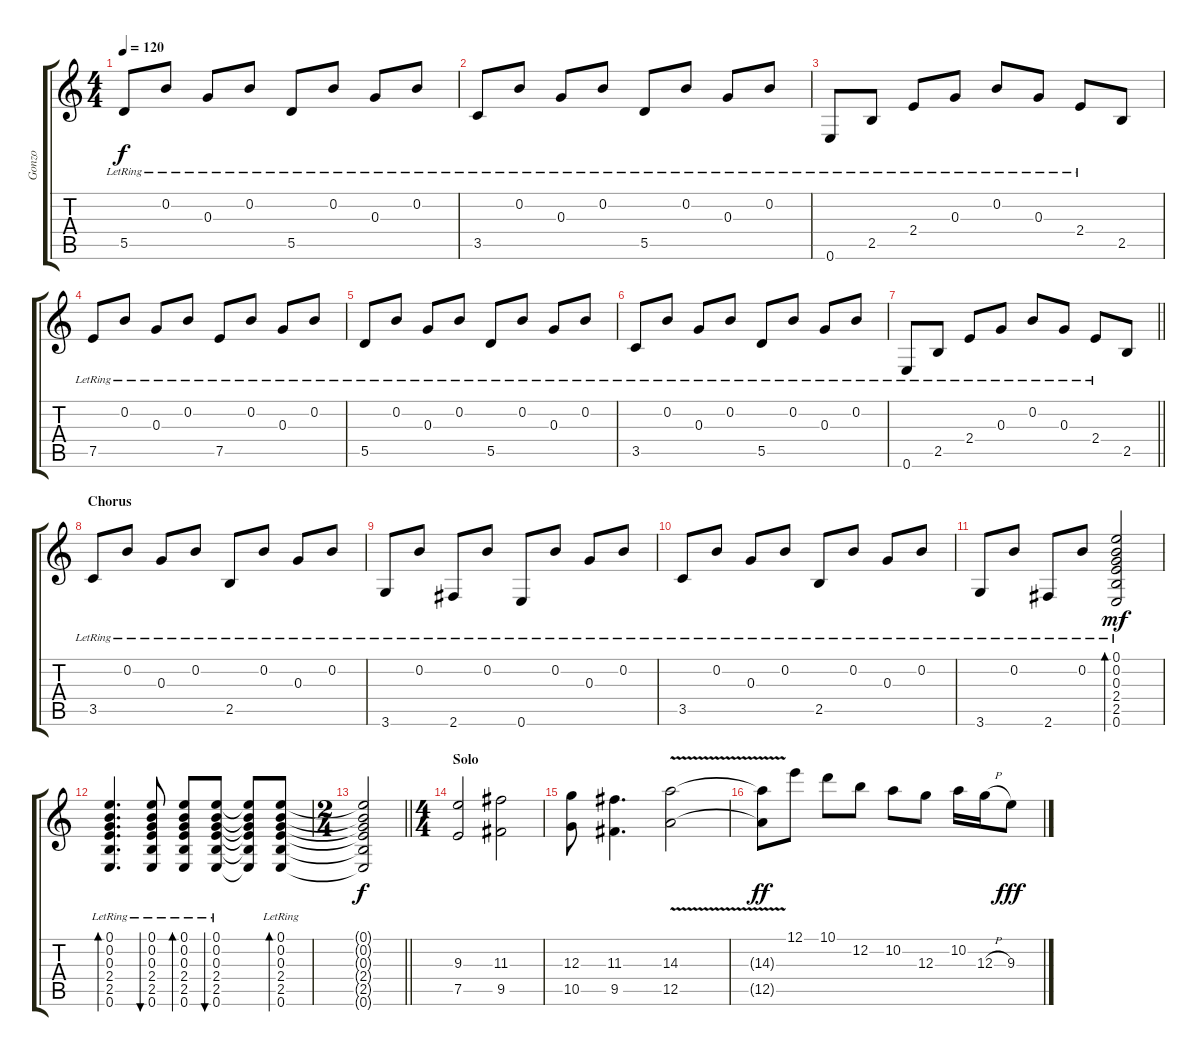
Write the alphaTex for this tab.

\track ("Gonzo" "Gonzo") {instrument acousticguitarsteel}
\staff {score tabs}
\tuning (E4 B3 G3 D3 A2 E2) {hide}
\ts (4 4)
\tempo 120
\clef g2
\ks c
5.5{lr}.8{dy f} 0.2{lr}.8 0.3{lr}.8 0.2{lr}.8 5.5{lr}.8 0.2{lr}.8 0.3{lr}.8 0.2{lr}.8 |
3.5{lr}.8 0.2{lr}.8 0.3{lr}.8 0.2{lr}.8 5.5{lr}.8 0.2{lr}.8 0.3{lr}.8 0.2{lr}.8 |
0.6{lr}.8 2.5{lr}.8 2.4{lr}.8 0.3{lr}.8 0.2{lr}.8 0.3{lr}.8 2.4{lr}.8 2.5.8 |
7.5{lr}.8 0.2{lr}.8 0.3{lr}.8 0.2{lr}.8 7.5{lr}.8 0.2{lr}.8 0.3{lr}.8 0.2{lr}.8 |
5.5{lr}.8 0.2{lr}.8 0.3{lr}.8 0.2{lr}.8 5.5{lr}.8 0.2{lr}.8 0.3{lr}.8 0.2{lr}.8 |
3.5{lr}.8 0.2{lr}.8 0.3{lr}.8 0.2{lr}.8 5.5{lr}.8 0.2{lr}.8 0.3{lr}.8 0.2{lr}.8 |
\barLineRight lightlight
0.6{lr}.8 2.5{lr}.8 2.4{lr}.8 0.3{lr}.8 0.2{lr}.8 0.3{lr}.8 2.4{lr}.8 2.5.8 |
\section ("" "Chorus")
3.5{lr}.8 0.2{lr}.8 0.3{lr}.8 0.2{lr}.8 2.5{lr}.8 0.2{lr}.8 0.3{lr}.8 0.2{lr}.8 |
3.6{lr}.8 0.2{lr}.8 2.6{lr}.8 0.2{lr}.8 0.6{lr}.8 0.2{lr}.8 0.3{lr}.8 0.2{lr}.8 |
3.5{lr}.8 0.2{lr}.8 0.3{lr}.8 0.2{lr}.8 2.5{lr}.8 0.2{lr}.8 0.3{lr}.8 0.2{lr}.8 |
3.6{lr}.8 0.2{lr}.8 2.6{lr}.8 0.2{lr}.8 (0.1{lr} 0.2{lr} 0.3{lr} 2.4{lr} 2.5{lr} 0.6{lr}).2{bd 60 dy mf} |
(0.1{lr} 0.2{lr} 0.3{lr} 2.4{lr} 2.5{lr} 0.6{lr}).4{d bd 60} (0.1{lr} 0.2{lr} 0.3{lr} 2.4{lr} 2.5{lr} 0.6{lr}).8{bu 60} (0.1{lr} 0.2{lr} 0.3{lr} 2.4{lr} 2.5{lr} 0.6{lr}).8{bd 60} (0.1{lr} 0.2{lr} 0.3{lr} 2.4{lr} 2.5{lr} 0.6{lr}).8{bu 60} (0.1{t} 0.2{t} 0.3{t} 2.4{t} 2.5{t} 0.6{t}).8 (0.1{lr} 0.2{lr} 0.3{lr} 2.4{lr} 2.5{lr} 0.6{lr}).8{bd 60} |
\ts (2 4)
\barLineRight lightlight
(0.1{t} 0.2{t} 0.3{t} 2.4{t} 2.5{t} 0.6{t}).2{dy f} |
\ts (4 4)
\section ("" "Solo")
(9.3 7.5).2{volume 15} (11.3 9.5).2 |
(12.3 10.5).8 (11.3 9.5).4{d} (14.3{v} 12.5{v}).2 |
(14.3{t} 12.5{t}).8{dy ff} 12.1.8 10.1.8 12.2.8 10.2.8 12.3.8 10.2.16 12.3{h}.16 9.3.8{dy fff}
